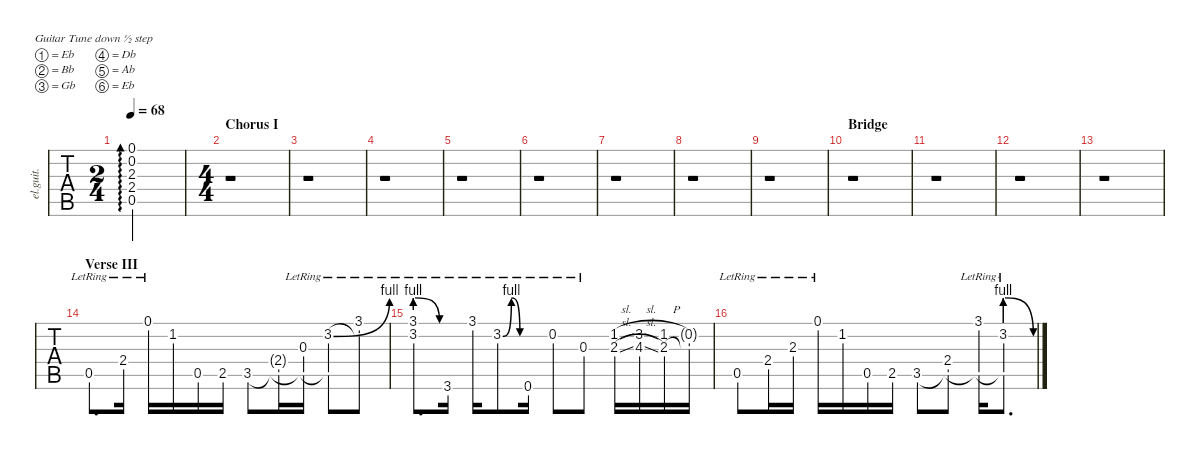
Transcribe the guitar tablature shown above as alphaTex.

\defaultSystemsLayout 4
\hideDynamics
\bracketExtendMode nobrackets
\otherSystemsTrackNameOrientation horizontal
\track ("Clean Guitar (James)" "el.guit.") {defaultSystemsLayout 4 instrument electricguitarclean}
\staff {tabs}
\tuning (Eb4 Bb3 Gb3 Db3 Ab2 Eb2)
\ts (2 4)
\beaming (8 2 2)
\tempo 68
\clef g2
\ks c
(0.5{acc #} 2.4{acc #} 2.3{acc #} 0.2{acc #} 0.1{acc #}).2{ad 0 dy mf} |
\ts (4 4)
\beaming (8 2 2 2 2)
\section ("" "Chorus I")
r.1 |
r.1 |
r.1 |
r.1 |
r.1 |
r.1 |
r.1 |
r.1 |
\section ("" "Bridge")
r.1 |
r.1 |
r.1 |
r.1 |
\section ("" "Verse III")
0.5{lr acc #}.8{d} 2.4{lr acc #}.16 0.1{lr acc #}.16 1.2.16 0.5{acc #}.16 2.5{acc #}.16 3.5.8 (2.4{g acc #} 3.5{t}).16 (0.3{lr acc #} 3.5{t}).16 (3.2{be (bend 8.4 0 30.599999999999998 4) lr acc #} 3.5{t}).8 (3.1{lr acc #} 3.2{lr t}).8 |
(3.1{lr acc #} 3.2{be (prebendrelease 16.2 4 22.8 0) lr}).8{d} 3.6{lr acc #}.16 3.1{lr acc #}.16 3.2{be (bendrelease 7.199999999999999 0 16.2 4 20.4 4 30 0) lr acc #}.8 0.6{lr acc #}.16 0.2{lr acc #}.8 0.3{lr acc #}.8 (1.2{sl} 2.3{sl acc #}).16 (3.2{sl acc #} 4.3{sl acc #}).16 (1.2{h} 2.3{acc #}).16 (0.2{g acc #} 2.3{t acc #}).16 |
0.5{lr acc #}.8 2.4{lr acc #}.16 2.3{lr acc #}.16 0.1{lr acc #}.16 1.2.16 0.5{acc #}.16 2.5{acc #}.16 3.5.8 (2.4{acc #} 3.5{t}).8 (3.1{ac lr acc #} 3.5{t}).16 (3.5{lr t} 3.2{be (prebendrelease 0 4 19.8 0) lr}).8{d}
